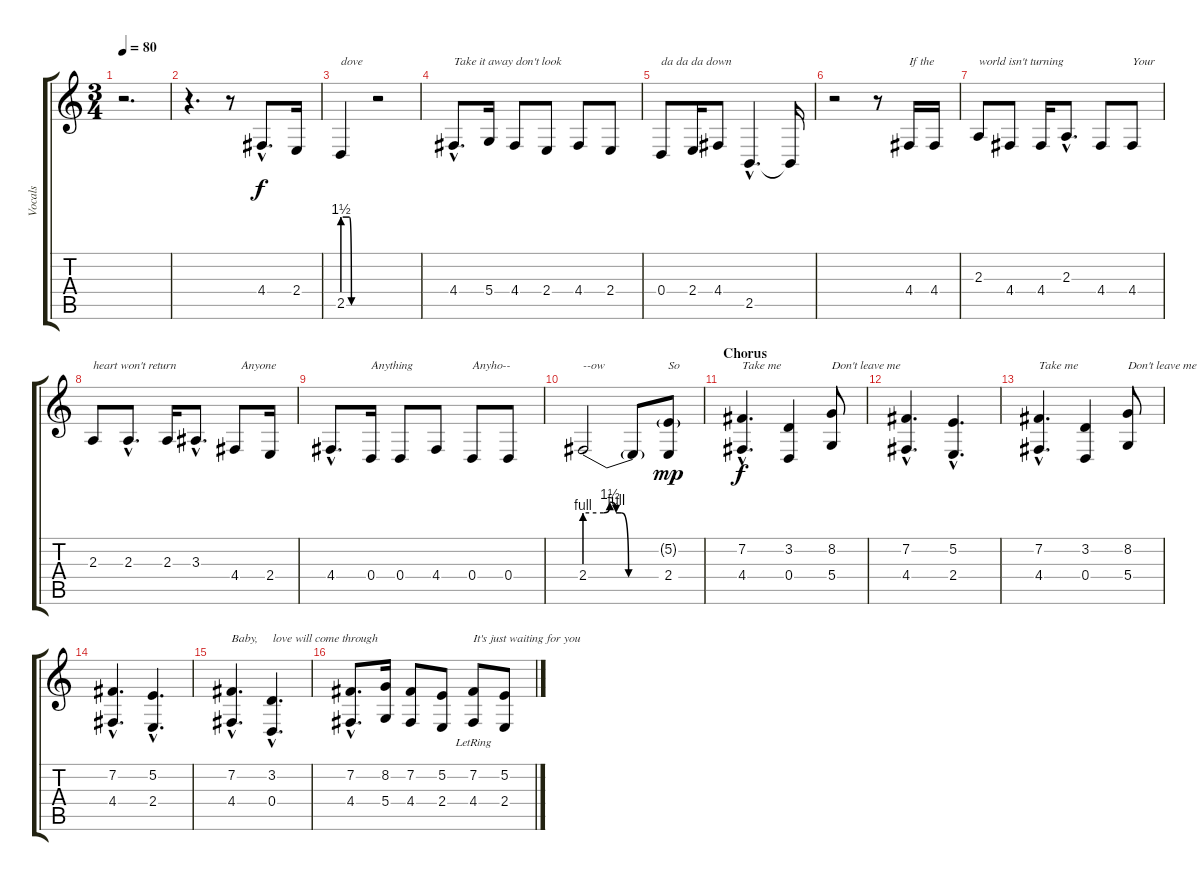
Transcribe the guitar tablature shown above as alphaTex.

\track ("Vocals" "Vocals") {instrument sopranosax}
\staff {score tabs}
\tuning (E4 B3 G3 D3 A2 E2) {hide}
\ts (3 4)
\tempo 80
\clef g2
\ks c
r.2{d dy f} |
r.4{d} r.8 4.4{hac}.8{d} 2.4.16 |
2.5{be (custom 0 6 15 6 20 0 40 0 60 0)}.4{txt "dove"} r.2 |
4.4{hac}.8{d txt "Take it away don't look"} 5.4.16 4.4.8 2.4.8 4.4.8 2.4.8 |
0.4.8{txt "da da da down"} 2.4.16 4.4.8 2.5{hac}.4{d} 2.5{t}.16 |
r.2 r.8 4.4.16{txt "If the"} 4.4.16 |
2.3.8{txt "world isn't turning"} 4.4.8 4.4.16 2.3{hac}.8{d} 4.4.8 4.4.8{txt "Your"} |
2.3.8{txt "heart won't return"} 2.3{hac}.8{d} 2.3.16 3.3{hac}.8{d} 4.4.8{txt "  Anyone"} 2.4.16 |
4.4{hac}.8{d} 0.4.16{txt "Anything"} 0.4.8 4.4.8 0.4.8{txt "Anyho--"} 0.4.8 |
2.4{be (custom 0 4 15 4 20 6 25 4 29 4 35 0 60 0)}.2{txt "--ow"} 2.4{t}.8 (5.2{g} 2.4).8{txt "So" dy mp} |
\section ("" "Chorus")
(7.2{hac} 4.4{hac}).4{d txt "Take me" dy f} (3.2 0.4).4 (8.2 5.4).8{txt "Don't leave me"} |
(7.2{hac} 4.4{hac}).4{d} (5.2{hac} 2.4{hac}).4{d} |
(7.2{hac} 4.4{hac}).4{d txt "Take me"} (3.2 0.4).4 (8.2 5.4).8{txt "Don't leave me"} |
(7.2{hac} 4.4{hac}).4{d} (5.2{hac} 2.4{hac}).4{d} |
(7.2{hac} 4.4{hac}).4{d txt "Baby,     love will come through"} (3.2{hac} 0.4{hac}).4{d} |
(7.2{hac} 4.4{hac}).8{d} (8.2 5.4).16 (7.2 4.4).8 (5.2 2.4).8 (7.2 4.4{lr}).8{txt "It's just waiting for you"} (5.2 2.4).8
